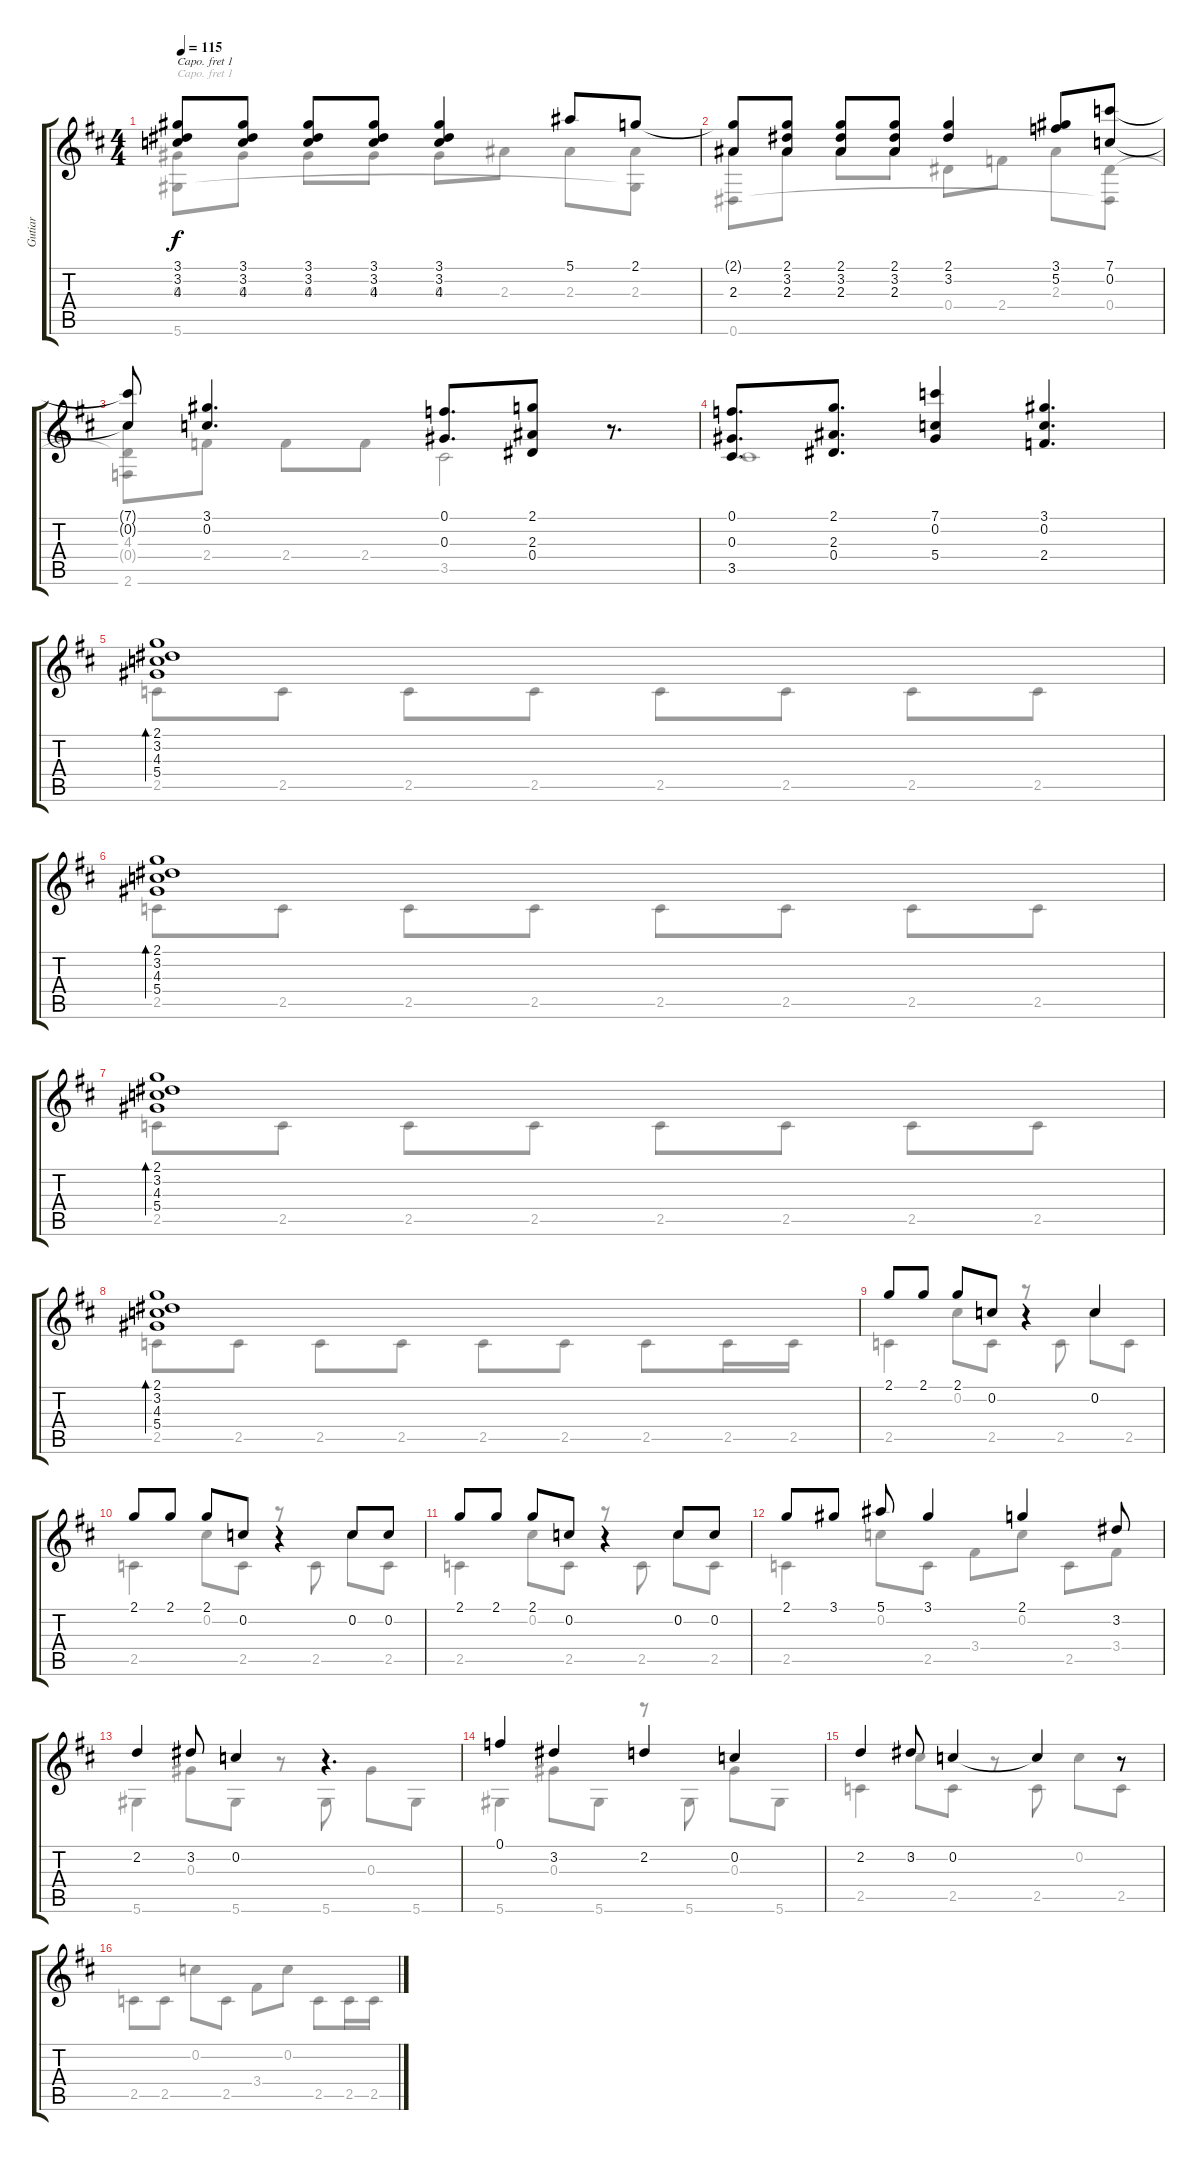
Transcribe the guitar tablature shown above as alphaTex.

\track ("Gutiar" "Gutiar") {instrument acousticguitarnylon}
\staff {score tabs}
\capo 1
\tuning (E4 B3 G3 D3 A2 D2) {hide}
\voice
\ts (4 4)
\tempo 115
\clef g2
\ks bminor
(3.1 3.2 4.3).8{dy f} (3.1 3.2 4.3).8 (3.1 3.2 4.3).8 (3.1 3.2 4.3).8 (3.1 3.2 4.3).4 5.1.8 2.1.8 |
(2.1{t} 2.3).8 (2.1 3.2 2.3).8 (2.1 3.2 2.3).8 (2.1 3.2 2.3).8 (2.1 3.2).4 (3.1 5.2).8 (7.1 0.2).8 |
(7.1{t} 0.2{t}).8 (3.1 0.2).4{d} (0.1 0.3).8{d} (2.1 2.3 0.4).8 r.8{d} |
(0.1 0.3 3.5).8{d} (2.1 2.3 0.4).8{d} (7.1 0.2 5.4).4 (3.1 0.2 2.4).4{d} |
(2.1 3.2 4.3 5.4).1{bd 480} |
(2.1 3.2 4.3 5.4).1{bd 480} |
(2.1 3.2 4.3 5.4).1{bd 480} |
(2.1 3.2 4.3 5.4).1{bd 480} |
2.1.8 2.1.8 2.1.8 0.2.8 r.4 0.2.4 |
2.1.8 2.1.8 2.1.8 0.2.8 r.4 0.2.8 0.2.8 |
2.1.8 2.1.8 2.1.8 0.2.8 r.4 0.2.8 0.2.8 |
2.1.8 3.1.8 5.1.8 3.1.4 2.1.4 3.2.8 |
2.2.4 3.2.8 0.2.4 r.4{d} |
0.1.4 3.2.4 2.2.4 0.2.4 |
2.2.4 3.2.8 0.2.4 0.2{t}.4 r.8 |
\voice
\clef g2
\ottava regular
\simile none
\ks bminor
(0.3 5.6).8{dy f} 0.3.8 0.3.8 0.3.8 0.3.8 2.3.8 2.3.8 (2.3 5.6{t}).8 |
(2.3 0.6).8 2.3.8 2.3.8 2.3.8 0.4.8 2.4.8 2.3.8 (0.4 0.6{t}).8 |
(4.3 0.4{t} 2.6).8 2.4.8 2.4.8 2.4.8 3.5.2 |
3.5.1 |
2.5.8 2.5.8 2.5.8 2.5.8 2.5.8 2.5.8 2.5.8 2.5.8 |
2.5.8 2.5.8 2.5.8 2.5.8 2.5.8 2.5.8 2.5.8 2.5.8 |
2.5.8 2.5.8 2.5.8 2.5.8 2.5.8 2.5.8 2.5.8 2.5.8 |
2.5.8 2.5.8 2.5.8 2.5.8 2.5.8 2.5.8 2.5.8 2.5.16 2.5.16 |
2.5.4 0.2.8 2.5.8 r.8 2.5.8 0.2.8 2.5.8 |
2.5.4 0.2.8 2.5.8 r.8 2.5.8 0.2.8 2.5.8 |
2.5.4 0.2.8 2.5.8 r.8 2.5.8 0.2.8 2.5.8 |
2.5.4 0.2.8 2.5.8 3.4.8 0.2.8 2.5.8 3.4.8 |
5.6.4 0.3.8 5.6.8 r.8 5.6.8 0.3.8 5.6.8 |
5.6.4 0.3.8 5.6.8 r.8 5.6.8 0.3.8 5.6.8 |
2.5.4 0.2.8 2.5.8 r.8 2.5.8 0.2.8 2.5.8 |
2.5.8 2.5.8 0.2.8 2.5.8 3.4.8 0.2.8 2.5.8 2.5.16 2.5.16
